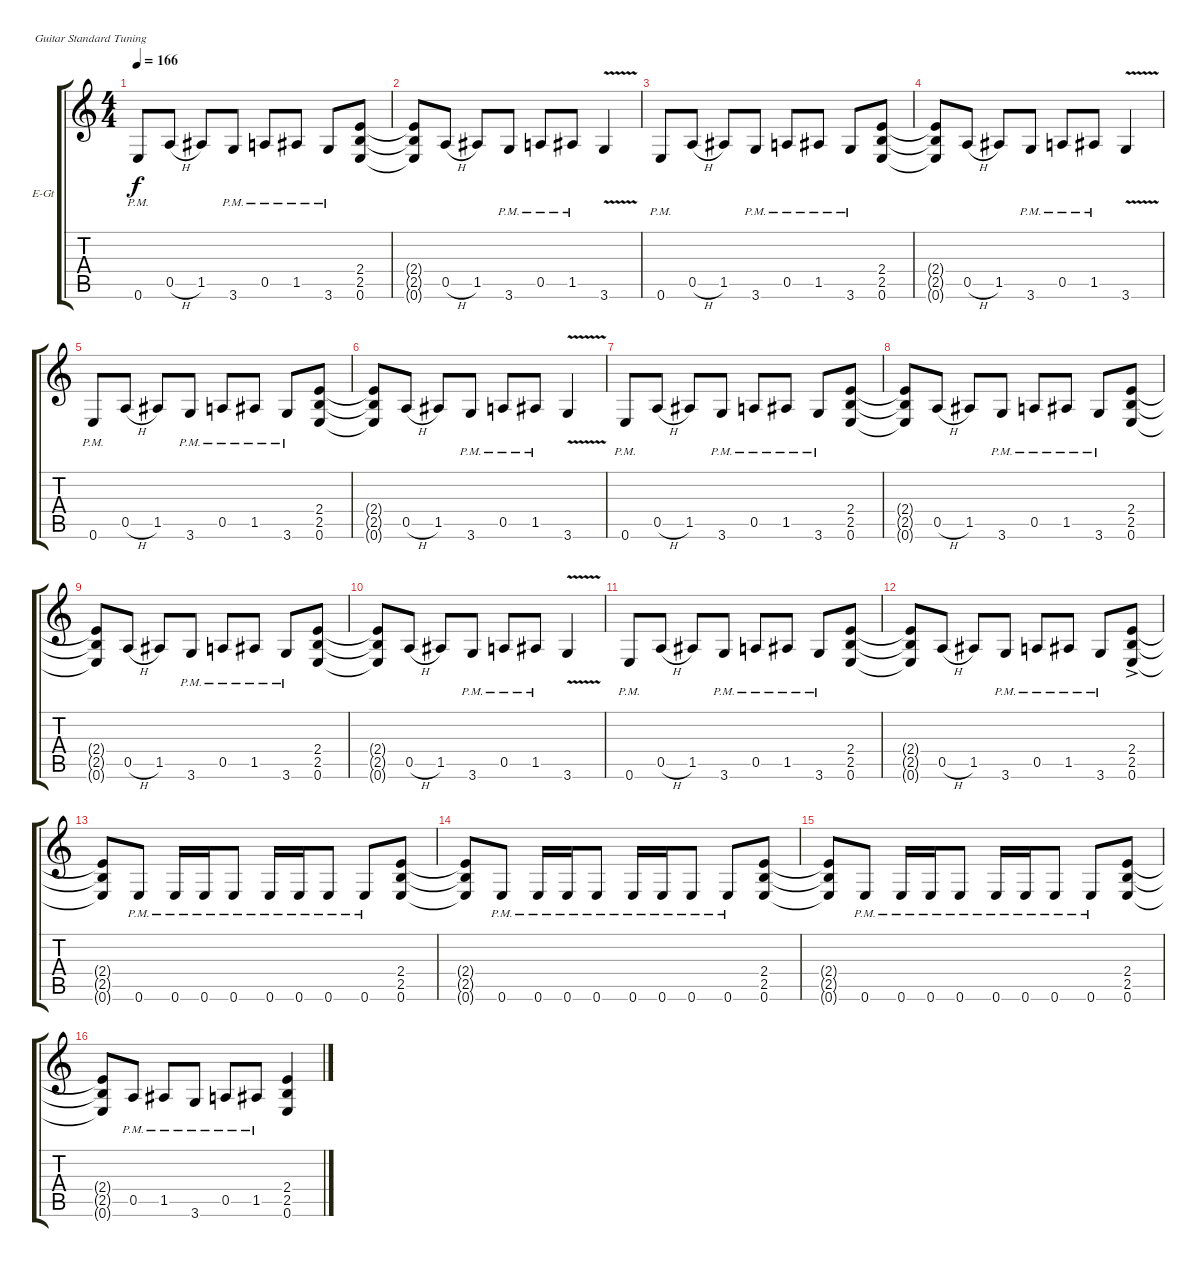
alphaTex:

\defaultSystemsLayout 4
\bracketExtendMode groupsimilarinstruments
\firstSystemTrackNameOrientation horizontal
\otherSystemsTrackNameOrientation horizontal
\track ("James Hetfield (Rhythm)" "E-Gt") {instrument distortionguitar}
\staff {score tabs}
\tuning (E4 B3 G3 D3 A2 E2)
\ts (4 4)
\tempo 166
\clef g2
\ks c
0.6{pm}.8{dy f} 0.5{h}.8 1.5.8 3.6{pm}.8 0.5{pm}.8 1.5{pm}.8 3.6{pm}.8 (0.6 2.5 2.4).8 |
(0.6{t} 2.5{t} 2.4{t}).8 0.5{h}.8 1.5.8 3.6{pm}.8 0.5{pm}.8 1.5{pm}.8 3.6{v}.4 |
0.6{pm}.8 0.5{h}.8 1.5.8 3.6{pm}.8 0.5{pm}.8 1.5{pm}.8 3.6{pm}.8 (0.6 2.5 2.4).8 |
(0.6{t} 2.5{t} 2.4{t}).8 0.5{h}.8 1.5.8 3.6{pm}.8 0.5{pm}.8 1.5{pm}.8 3.6{v}.4 |
0.6{pm}.8 0.5{h}.8 1.5.8 3.6{pm}.8 0.5{pm}.8 1.5{pm}.8 3.6{pm}.8 (0.6 2.5 2.4).8 |
(0.6{t} 2.5{t} 2.4{t}).8 0.5{h}.8 1.5.8 3.6{pm}.8 0.5{pm}.8 1.5{pm}.8 3.6{v}.4 |
0.6{pm}.8 0.5{h}.8 1.5.8 3.6{pm}.8 0.5{pm}.8 1.5{pm}.8 3.6{pm}.8 (0.6 2.5 2.4).8 |
(0.6{t} 2.5{t} 2.4{t}).8 0.5{h}.8 1.5.8 3.6{pm}.8 0.5{pm}.8 1.5{pm}.8 3.6{pm}.8 (0.6 2.5 2.4).8 |
(2.4{t} 2.5{t} 0.6{t}).8 0.5{h}.8 1.5.8 3.6{pm}.8 0.5{pm}.8 1.5{pm}.8 3.6{pm}.8 (0.6 2.5 2.4).8 |
(0.6{t} 2.5{t} 2.4{t}).8 0.5{h}.8 1.5.8 3.6{pm}.8 0.5{pm}.8 1.5{pm}.8 3.6{v}.4 |
0.6{pm}.8 0.5{h}.8 1.5.8 3.6{pm}.8 0.5{pm}.8 1.5{pm}.8 3.6{pm}.8 (0.6 2.5 2.4).8 |
(0.6{t} 2.5{t} 2.4{t}).8 0.5{h}.8 1.5.8 3.6{pm}.8 0.5{pm}.8 1.5{pm}.8 3.6{pm}.8 (0.6{ac} 2.5{ac} 2.4{ac}).8 |
(0.6{t} 2.5{t} 2.4{t}).8 0.6{pm}.8 0.6{pm}.16 0.6{pm}.16 0.6{pm}.8 0.6{pm}.16 0.6{pm}.16 0.6{pm}.8 0.6{pm}.8 (0.6 2.5 2.4).8 |
(0.6{t} 2.5{t} 2.4{t}).8 0.6{pm}.8 0.6{pm}.16 0.6{pm}.16 0.6{pm}.8 0.6{pm}.16 0.6{pm}.16 0.6{pm}.8 0.6{pm}.8 (0.6 2.5 2.4).8 |
(0.6{t} 2.5{t} 2.4{t}).8 0.6{pm}.8 0.6{pm}.16 0.6{pm}.16 0.6{pm}.8 0.6{pm}.16 0.6{pm}.16 0.6{pm}.8 0.6{pm}.8 (0.6 2.5 2.4).8 |
(2.5{t} 0.6{t} 2.4{t}).8 0.5{pm}.8 1.5{pm}.8 3.6{pm}.8 0.5{pm}.8 1.5{pm}.8 (0.6 2.5 2.4).4
